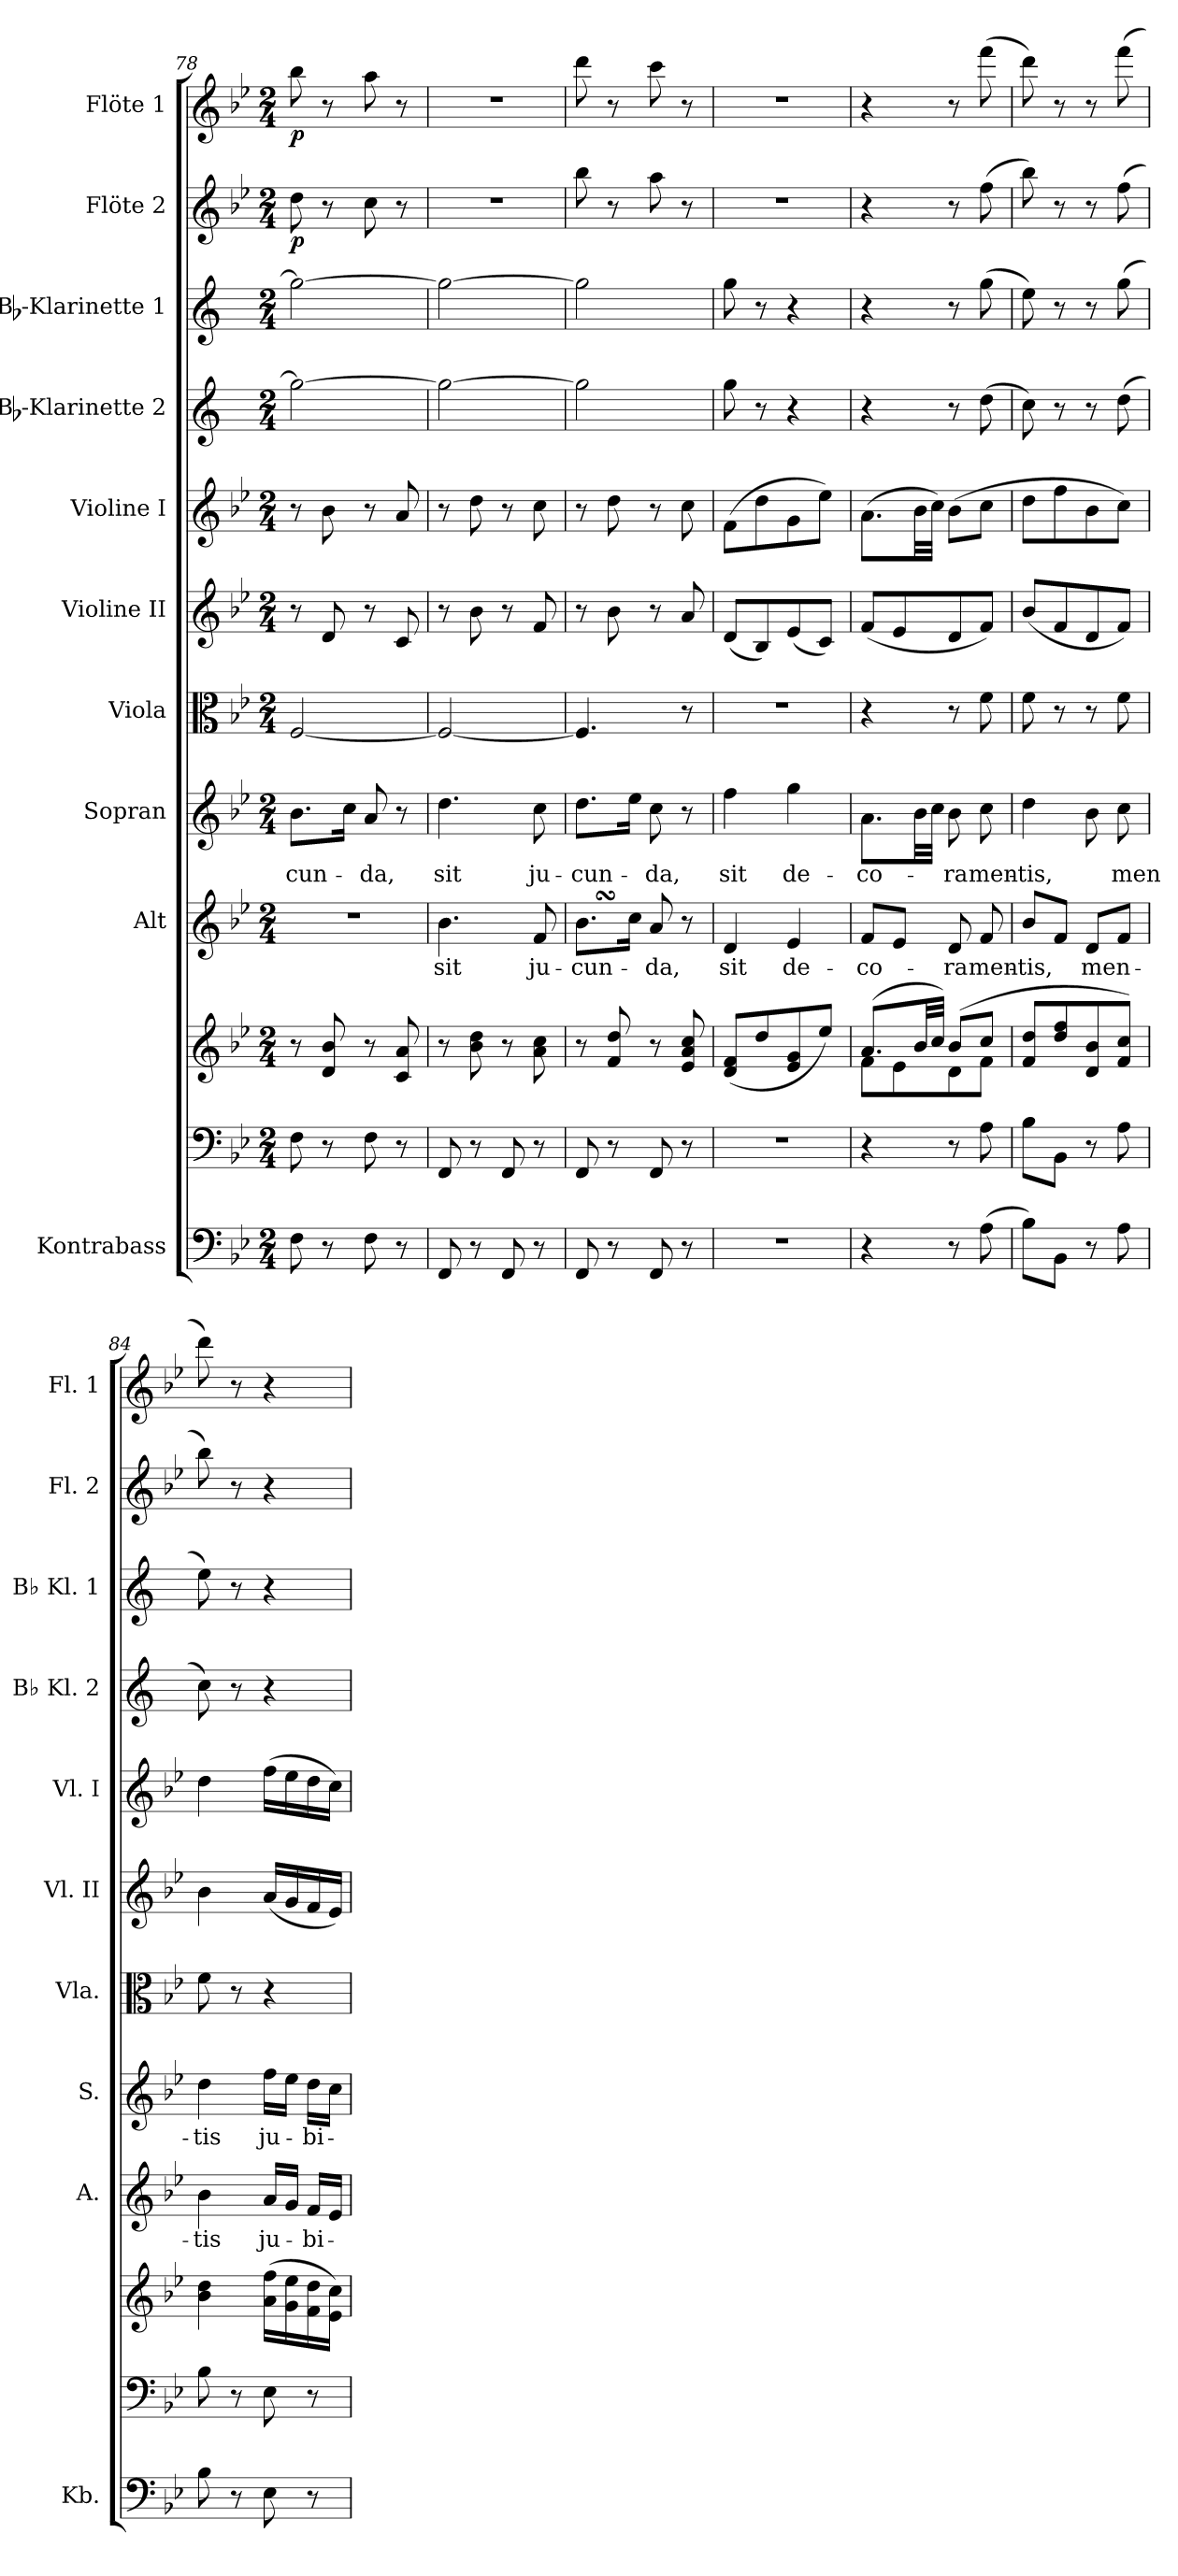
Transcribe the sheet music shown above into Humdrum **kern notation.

**kern	**kern	**kern	**kern	**text	**kern	**text	**kern	**kern	**kern	**kern	**kern	**kern	**dynam	**kern	**dynam
*part11	*part10	*part10	*part9	*part9	*part8	*part8	*part7	*part6	*part5	*part4	*part3	*part2	*part2	*part1	*part1
*staff12	*staff11	*staff10	*staff9	*staff9	*staff8	*staff8	*staff7	*staff6	*staff5	*staff4	*staff3	*staff2	*staff2	*staff1	*staff1
*I"Kontrabass	*	*	*I"Alt	*	*I"Sopran	*	*I"Viola	*I"Violine II	*I"Violine I	*I"Bb-Klarinette 2	*I"Bb-Klarinette 1	*I"Flöte 2	*	*I"Flöte 1	*
*I'Kb.	*	*	*I'A.	*	*I'S.	*	*I'Vla.	*I'Vl. II	*I'Vl. I	*I'Bb Kl. 2	*I'Bb Kl. 1	*I'Fl. 2	*	*I'Fl. 1	*
*clefF4	*clefF4	*clefG2	*clefG2	*	*clefG2	*	*clefC3	*clefG2	*clefG2	*clefG2	*clefG2	*clefG2	*	*clefG2	*
*ITrd7c12	*	*	*	*	*	*	*	*	*	*ITrd1c2	*ITrd1c2	*	*	*	*
*k[b-e-]	*k[b-e-]	*k[b-e-]	*k[b-e-]	*	*k[b-e-]	*	*k[b-e-]	*k[b-e-]	*k[b-e-]	*k[b-e-]	*k[b-e-]	*k[b-e-]	*	*k[b-e-]	*
*B-:	*B-:	*B-:	*B-:	*	*B-:	*	*B-:	*B-:	*B-:	*B-:	*B-:	*B-:	*	*B-:	*
*M2/4	*M2/4	*M2/4	*M2/4	*	*M2/4	*	*M2/4	*M2/4	*M2/4	*M2/4	*M2/4	*M2/4	*	*M2/4	*
=78	=78	=78	=78	=78	=78	=78	=78	=78	=78	=78	=78	=78	=78	=78	=78
!	!	!	!	!	!	!LO:LY:b	!	!	!	!	!	!	!LO:DY:b	!	!LO:DY:b
8FF\	8F\	8r	2r	.	8.b-\L	-cun-	[2F/	8r	8r	2ff\_	2ff\_	8dd\	p	8bb-\	p
8r	8r	8d/ 8b-/	.	.	.	.	.	8d/	8b-\	.	.	8r	.	8r	.
.	.	.	.	.	16cc\Jk	.	.	.	.	.	.	.	.	.	.
!	!	!	!	!	!	!LO:LY:b	!	!	!	!	!	!	!	!	!
8FF\	8F\	8r	.	.	8a/	-da,	.	8r	8r	.	.	8cc\	.	8aa\	.
8r	8r	8c/ 8a/	.	.	8r	.	.	8c/	8a/	.	.	8r	.	8r	.
=79	=79	=79	=79	=79	=79	=79	=79	=79	=79	=79	=79	=79	=79	=79	=79
!	!	!	!	!LO:LY:b	!	!LO:LY:b	!	!	!	!	!	!	!	!	!
8FFF/	8FF/	8r	4.b-\	sit	4.dd\	sit	2F/_	8r	8r	2ff\_	2ff\_	2r	.	2r	.
8r	8r	8b-\ 8dd\	.	.	.	.	.	8b-\	8dd\	.	.	.	.	.	.
8FFF/	8FF/	8r	.	.	.	.	.	8r	8r	.	.	.	.	.	.
!	!	!	!	!LO:LY:b	!	!LO:LY:b	!	!	!	!	!	!	!	!	!
8r	8r	8a\ 8cc\	8f/	ju-	8cc\	ju-	.	8f/	8cc\	.	.	.	.	.	.
!!LO:PB:g=z
=80	=80	=80	=80	=80	=80	=80	=80	=80	=80	=80	=80	=80	=80	=80	=80
!	!	!	!	!LO:LY:b	!	!LO:LY:b	!	!	!	!	!	!	!	!	!
8FFF/	8FF/	8r	8.b-SSs\L	-cun-	8.dd\L	-cun-	4.F/]	8r	8r	2ff\]	2ff\]	8bb-\	.	8ddd\	.
8r	8r	8f/ 8dd/	.	.	.	.	.	8b-\	8dd\	.	.	8r	.	8r	.
.	.	.	16cc\Jk	.	16ee-\Jk	.	.	.	.	.	.	.	.	.	.
!	!	!	!	!LO:LY:b	!	!LO:LY:b	!	!	!	!	!	!	!	!	!
8FFF/	8FF/	8r	8a/	-da,	8cc\	-da,	.	8r	8r	.	.	8aa\	.	8ccc\	.
8r	8r	8e-/ 8a/ 8cc/	8r	.	8r	.	8r	8a/	8cc\	.	.	8r	.	8r	.
=81	=81	=81	=81	=81	=81	=81	=81	=81	=81	=81	=81	=81	=81	=81	=81
!	!	!	!	!LO:LY:b	!	!LO:LY:b	!	!	!	!	!	!	!	!	!
2r	2r	(<8d/ 8f/L	4d/	sit	4ff\	sit	2r	(<8d/L	(>8f\L	8ff\	8ff\	2r	.	2r	.
.	.	8dd/	.	.	.	.	.	8B-/)	8dd\	8r	8r	.	.	.	.
!	!	!	!	!LO:LY:b	!	!LO:LY:b	!	!	!	!	!	!	!	!	!
.	.	8e-/ 8g/	4e-/	de-	4gg\	de-	.	(<8e-/	8g\	4r	4r	.	.	.	.
.	.	8ee-/J)	.	.	.	.	.	8c/J)	8ee-\J)	.	.	.	.	.	.
=82	=82	=82	=82	=82	=82	=82	=82	=82	=82	=82	=82	=82	=82	=82	=82
*	*	*^	*	*	*	*	*	*	*	*	*	*	*	*	*
!	!	!	!	!	!LO:LY:b	!	!LO:LY:b	!	!	!	!	!	!	!	!	!
4r	4r	(>8.a/L	8f\L	8f/L	-co-	8.a\L	-co-	4r	(<8f/L	(>8.a\L	4r	4r	4r	.	4r	.
.	.	.	8e-\	8e-/J	.	.	.	.	8e-/	.	.	.	.	.	.	.
.	.	32b-/LL	.	.	.	32b-\LL	.	.	.	32b-\LL	.	.	.	.	.	.
.	.	32cc/JJJ)	.	.	.	32cc\JJJ	.	.	.	32cc\JJJ)	.	.	.	.	.	.
!	!	!	!	!	!LO:LY:b	!	!LO:LY:b	!	!	!	!	!	!	!	!	!
8r	8r	(>8b-/L	8d\	8d/	-ra	8b-\	-ra	8r	8d/	(>8b-\L	8r	8r	8r	.	8r	.
!	!	!	!	!	!LO:LY:b	!	!LO:LY:b	!	!	!	!	!	!	!	!	!
(>8AA\	8A\	8cc/J	8f\J	8f/	men-	8cc\	men-	8f\	8f/J)	8cc\J	(>8cc\	(>8ff\	(>8ff\	.	(>8fff\	.
=83	=83	=83	=83	=83	=83	=83	=83	=83	=83	=83	=83	=83	=83	=83	=83	=83
!	!	!	!	!	!LO:LY:b	!	!LO:LY:b	!	!	!	!	!	!	!	!	!
*	*	*v	*v	*	*	*	*	*	*	*	*	*	*	*	*	*
8BB-\L)	8B-\L	8f/ 8dd/L	8b-/L	-tis,	4dd\	-tis,	8f\	(<8b-/L	8dd\L	8b-\)	8dd\)	8bb-\)	.	8ddd\)	.
8BBB-\J	8BB-\J	8dd/ 8ff/	8f/J	.	.	.	8r	8f/	8ff\	8r	8r	8r	.	8r	.
!	!	!	!	!LO:LY:b	!	!	!	!	!	!	!	!	!	!	!
8r	8r	8d/ 8b-/	8d/L	men-	8b-\	.	8r	8d/	8b-\	8r	8r	8r	.	8r	.
!	!	!	!	!	!	!LO:LY:b	!	!	!	!	!	!	!	!	!
8AA\	8A\	8f/ 8cc/J)	8f/J	.	8cc\	men-	8f\	8f/J)	8cc\J)	(>8cc\	(>8ff\	(>8ff\	.	(>8fff\	.
=84	=84	=84	=84	=84	=84	=84	=84	=84	=84	=84	=84	=84	=84	=84	=84
!	!	!	!	!LO:LY:b	!	!LO:LY:b	!	!	!	!	!	!	!	!	!
8BB-\	8B-\	4b-\ 4dd\	4b-\	-tis	4dd\	-tis	8f\	4b-\	4dd\	8b-\)	8dd\)	8bb-\)	.	8ddd\)	.
8r	8r	.	.	.	.	.	8r	.	.	8r	8r	8r	.	8r	.
!	!	!	!	!LO:LY:b	!	!LO:LY:b	!	!	!	!	!	!	!	!	!
8EE-\	8E-\	(>16a\ 16ff\LL	16a/LL	ju-	16ff\LL	ju-	4r	(<16a/LL	(>16ff\LL	4r	4r	4r	.	4r	.
.	.	16g\ 16ee-\	16g/JJ	.	16ee-\JJ	.	.	16g/	16ee-\	.	.	.	.	.	.
!	!	!	!	!LO:LY:b	!	!LO:LY:b	!	!	!	!	!	!	!	!	!
8r	8r	16f\ 16dd\	16f/LL	-bi-	16dd\LL	-bi-	.	16f/	16dd\	.	.	.	.	.	.
.	.	16e-\ 16cc\JJ)	16e-/JJ	.	16cc\JJ	.	.	16e-/JJ)	16cc\JJ)	.	.	.	.	.	.
=	=	=	=	=	=	=	=	=	=	=	=	=	=	=	=
*-	*-	*-	*-	*-	*-	*-	*-	*-	*-	*-	*-	*-	*-	*-	*-
